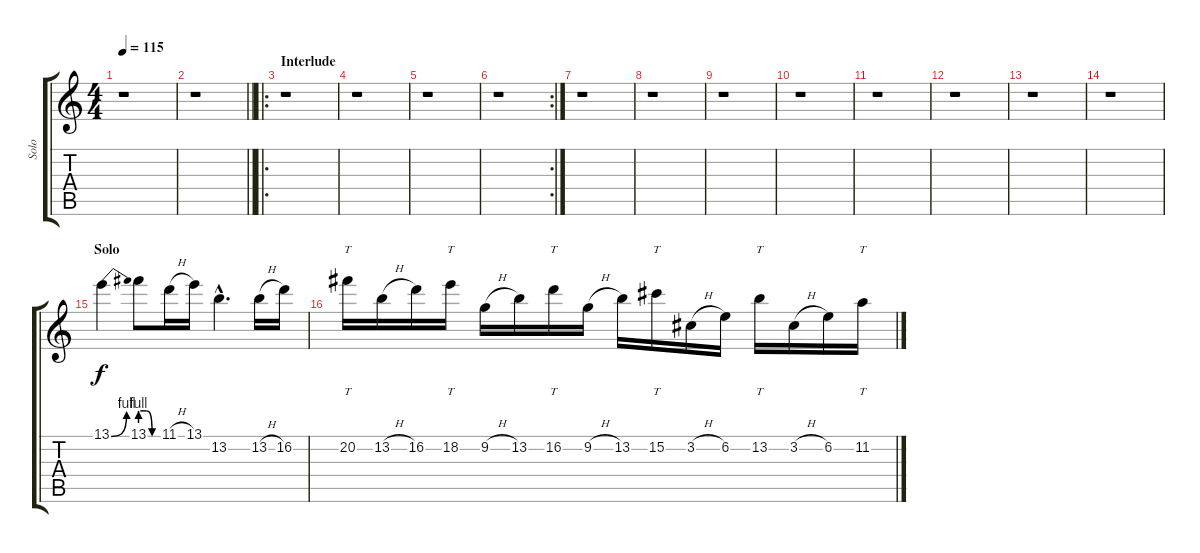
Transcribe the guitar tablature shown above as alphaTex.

\track ("Solo" "Solo") {instrument overdrivenguitar}
\staff {score tabs}
\tuning (Eb4 Bb3 Gb3 Db3 Ab2 Eb2) {hide}
\ts (4 4)
\tempo 115
\clef g2
\ks c
r.1{dy f} |
\barLineRight lightlight
r.1 |
\ro
\section ("" "Interlude")
r.1 |
r.1 |
r.1 |
\rc 2
r.1 |
r.1 |
r.1 |
r.1 |
r.1 |
r.1 |
r.1 |
r.1 |
r.1 |
\section ("" "Solo")
13.1{be (bend 0 0 60 4)}.4 13.1{be (custom 0 4 20 4 40 0 60 0)}.8 11.1{h}.16 13.1.16 13.2{hac}.4{d} 13.2{h}.16 16.2.16 |
20.2.16{tt} 13.2{h}.16 16.2.16 18.2.16{tt} 9.2{h}.16 13.2.16 16.2.16{tt} 9.2{h}.16 13.2.16 15.2.16{tt} 3.2{h}.16 6.2.16 13.2.16{tt} 3.2{h}.16 6.2.16 11.2.16{tt}
